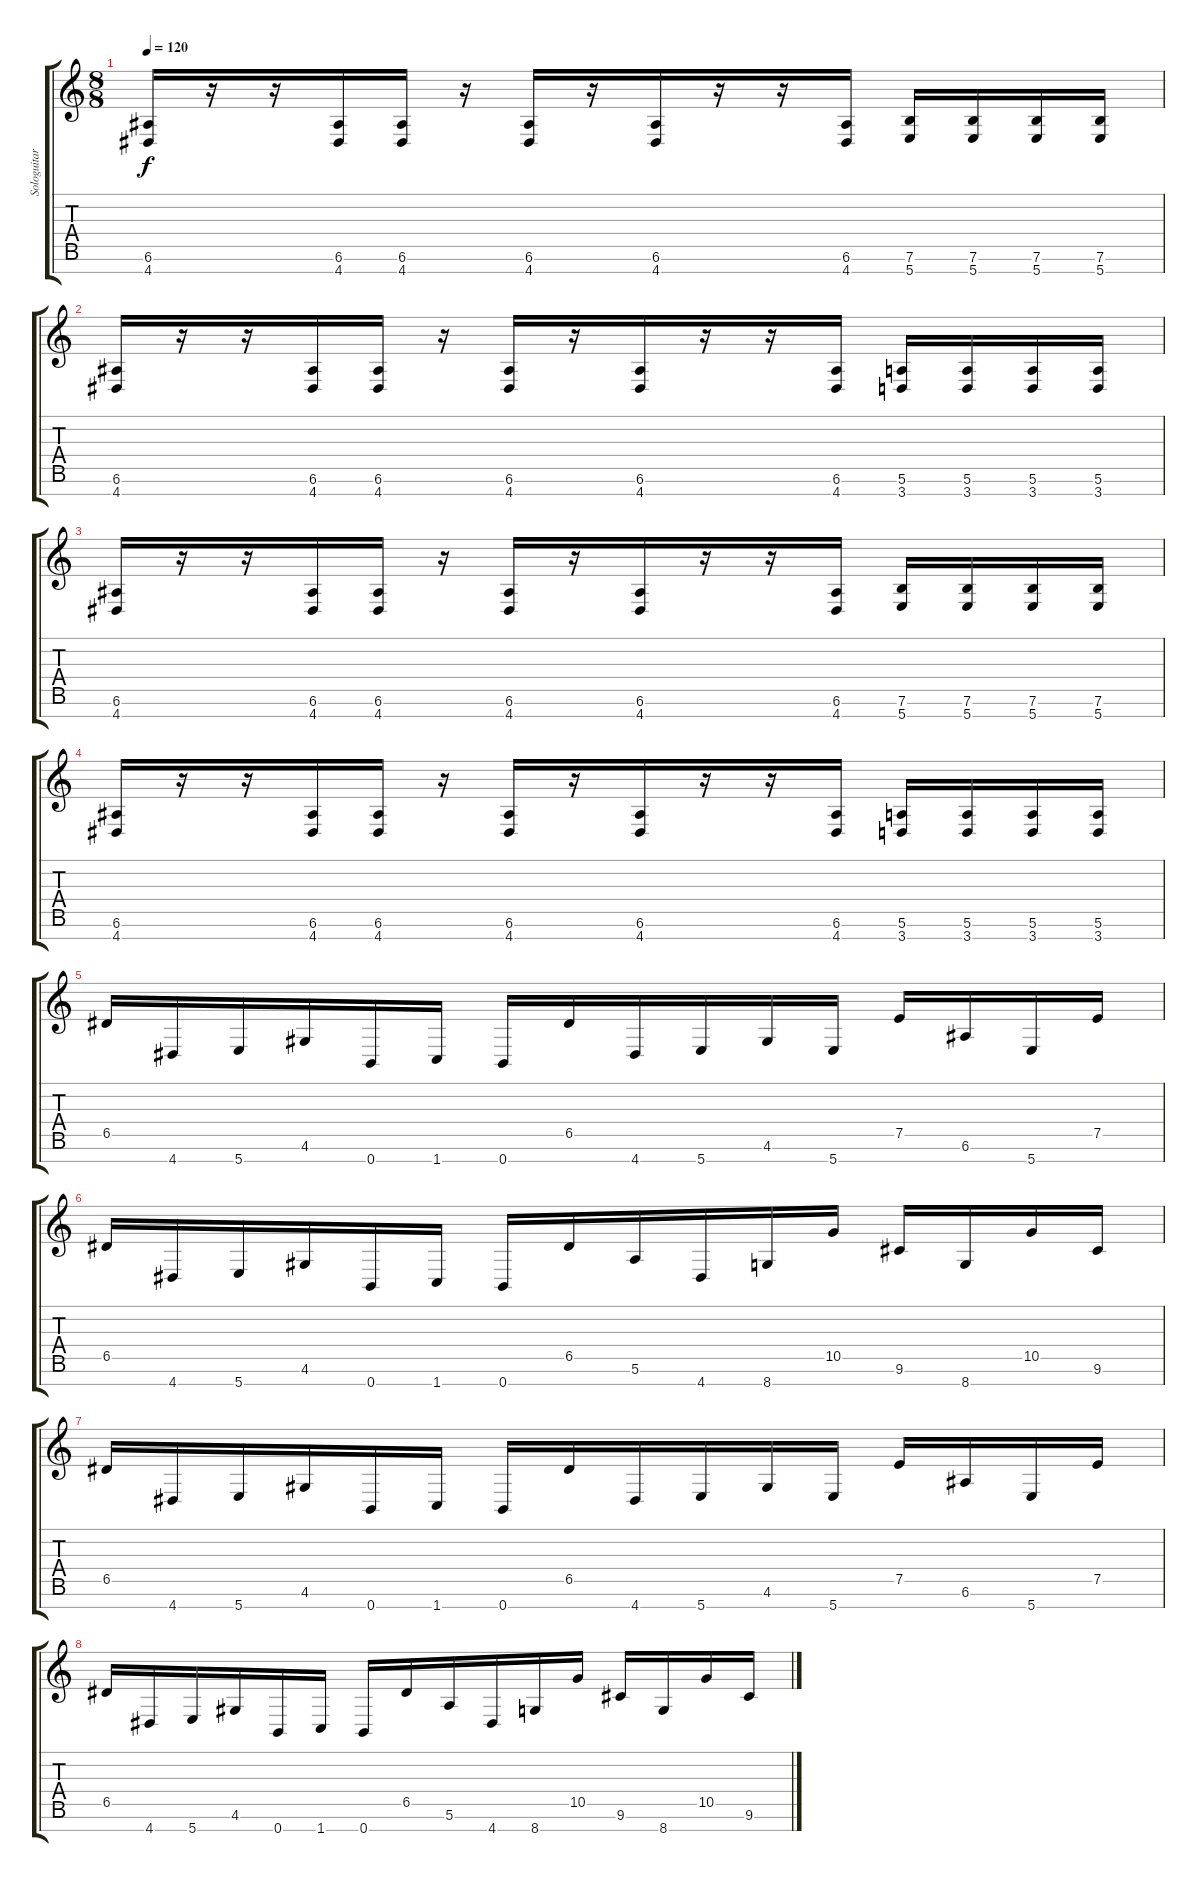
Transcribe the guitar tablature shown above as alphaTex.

\track ("Sologuitar" "Sologuitar") {instrument distortionguitar}
\staff {score tabs}
\tuning (E4 B3 G3 D3 A2 E2 B1) {hide}
\ts (8 8)
\tempo 120
\clef g2
\ks c
(6.6 4.7).16{dy f} r.16 r.16 (6.6 4.7).16 (6.6 4.7).16 r.16 (6.6 4.7).16 r.16 (6.6 4.7).16 r.16 r.16 (6.6 4.7).16 (7.6 5.7).16 (7.6 5.7).16 (7.6 5.7).16 (7.6 5.7).16 |
(6.6 4.7).16 r.16 r.16 (6.6 4.7).16 (6.6 4.7).16 r.16 (6.6 4.7).16 r.16 (6.6 4.7).16 r.16 r.16 (6.6 4.7).16 (5.6 3.7).16 (5.6 3.7).16 (5.6 3.7).16 (5.6 3.7).16 |
(6.6 4.7).16 r.16 r.16 (6.6 4.7).16 (6.6 4.7).16 r.16 (6.6 4.7).16 r.16 (6.6 4.7).16 r.16 r.16 (6.6 4.7).16 (7.6 5.7).16 (7.6 5.7).16 (7.6 5.7).16 (7.6 5.7).16 |
(6.6 4.7).16 r.16 r.16 (6.6 4.7).16 (6.6 4.7).16 r.16 (6.6 4.7).16 r.16 (6.6 4.7).16 r.16 r.16 (6.6 4.7).16 (5.6 3.7).16 (5.6 3.7).16 (5.6 3.7).16 (5.6 3.7).16 |
6.5.16 4.7.16 5.7.16 4.6.16 0.7.16 1.7.16 0.7.16 6.5.16 4.7.16 5.7.16 4.6.16 5.7.16 7.5.16 6.6.16 5.7.16 7.5.16 |
6.5.16 4.7.16 5.7.16 4.6.16 0.7.16 1.7.16 0.7.16 6.5.16 5.6.16 4.7.16 8.7.16 10.5.16 9.6.16 8.7.16 10.5.16 9.6.16 |
6.5.16 4.7.16 5.7.16 4.6.16 0.7.16 1.7.16 0.7.16 6.5.16 4.7.16 5.7.16 4.6.16 5.7.16 7.5.16 6.6.16 5.7.16 7.5.16 |
6.5.16 4.7.16 5.7.16 4.6.16 0.7.16 1.7.16 0.7.16 6.5.16 5.6.16 4.7.16 8.7.16 10.5.16 9.6.16 8.7.16 10.5.16 9.6.16
